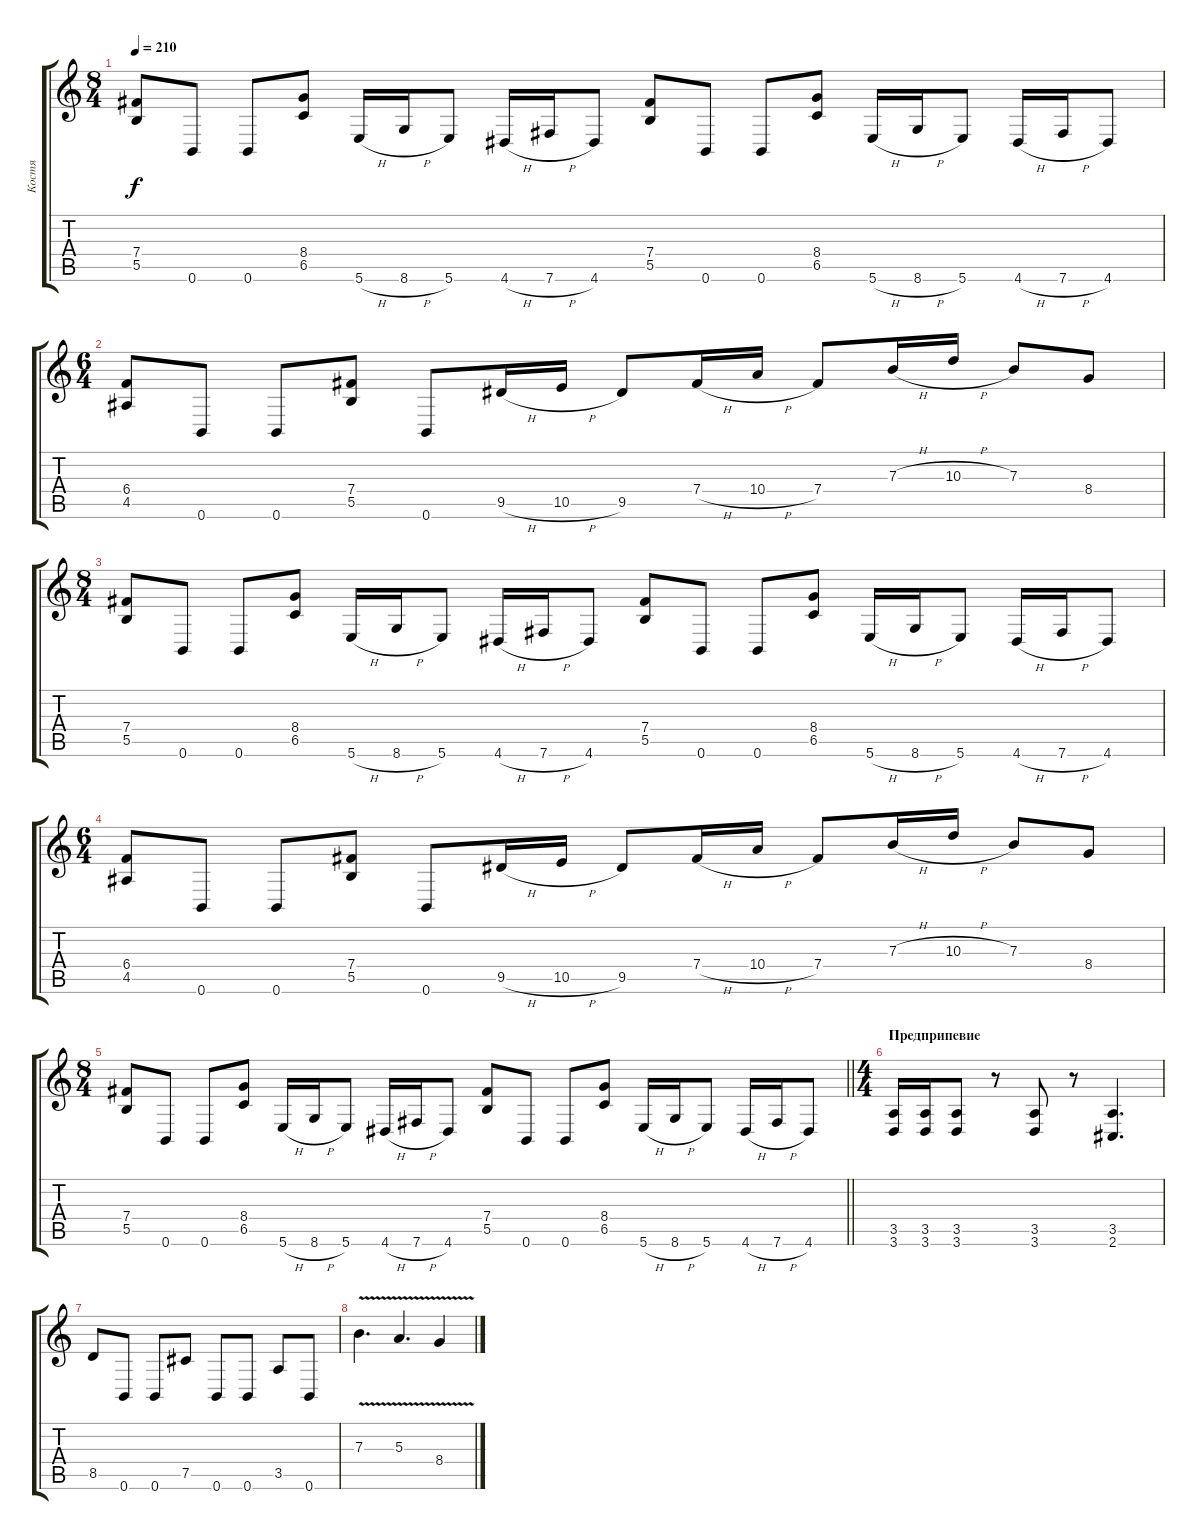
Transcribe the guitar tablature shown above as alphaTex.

\track ("Костя" "Костя") {instrument distortionguitar}
\staff {score tabs}
\tuning (Db4 Ab3 E3 B2 Gb2 B1) {hide}
\ts (8 4)
\tempo 210
\clef g2
\ks c
(7.4 5.5).8{dy f} 0.6.8 0.6.8 (8.4 6.5).8 5.6{h}.16 8.6{h}.16 5.6.8 4.6{h}.16 7.6{h}.16 4.6.8 (7.4 5.5).8 0.6.8 0.6.8 (8.4 6.5).8 5.6{h}.16 8.6{h}.16 5.6.8 4.6{h}.16 7.6{h}.16 4.6.8 |
\ts (6 4)
(6.4 4.5).8 0.6.8 0.6.8 (7.4 5.5).8 0.6.8 9.5{h}.16 10.5{h}.16 9.5.8 7.4{h}.16 10.4{h}.16 7.4.8 7.3{h}.16 10.3{h}.16 7.3.8 8.4.8 |
\ts (8 4)
(7.4 5.5).8 0.6.8 0.6.8 (8.4 6.5).8 5.6{h}.16 8.6{h}.16 5.6.8 4.6{h}.16 7.6{h}.16 4.6.8 (7.4 5.5).8 0.6.8 0.6.8 (8.4 6.5).8 5.6{h}.16 8.6{h}.16 5.6.8 4.6{h}.16 7.6{h}.16 4.6.8 |
\ts (6 4)
(6.4 4.5).8 0.6.8 0.6.8 (7.4 5.5).8 0.6.8 9.5{h}.16 10.5{h}.16 9.5.8 7.4{h}.16 10.4{h}.16 7.4.8 7.3{h}.16 10.3{h}.16 7.3.8 8.4.8 |
\ts (8 4)
\barLineRight lightlight
(7.4 5.5).8 0.6.8 0.6.8 (8.4 6.5).8 5.6{h}.16 8.6{h}.16 5.6.8 4.6{h}.16 7.6{h}.16 4.6.8 (7.4 5.5).8 0.6.8 0.6.8 (8.4 6.5).8 5.6{h}.16 8.6{h}.16 5.6.8 4.6{h}.16 7.6{h}.16 4.6.8 |
\ts (4 4)
\section ("" "Предприпевие")
(3.5 3.6).16 (3.5 3.6).16 (3.5 3.6).8 r.8 (3.5 3.6).8 r.8 (3.5 2.6).4{d} |
8.5.8 0.6.8 0.6.8 7.5.8 0.6.8 0.6.8 3.5.8 0.6.8 |
7.3{v}.4{d} 5.3{v}.4{d} 8.4{v}.4
